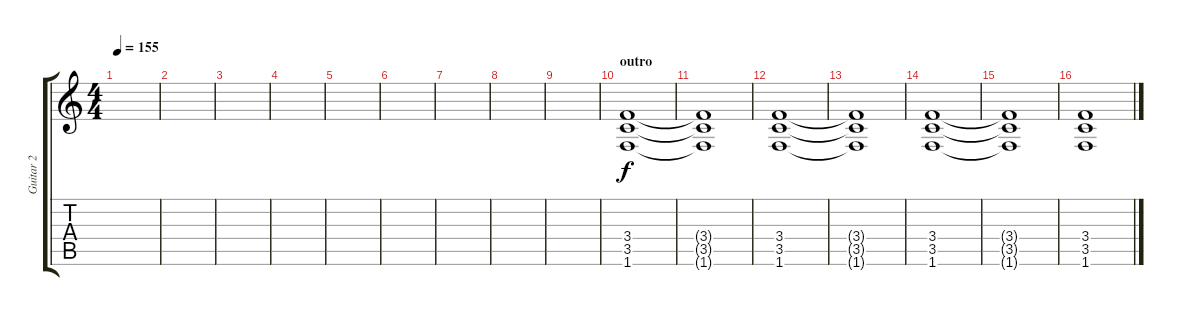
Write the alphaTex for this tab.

\track ("Guitar 2" "Guitar 2") {instrument distortionguitar}
\staff {score tabs}
\tuning (E4 B3 G3 D3 A2 E2) {hide}
\ts (4 4)
\tempo 155
\clef g2
\ks c
|
|
|
|
|
|
|
|
|
\section ("" "outro")
(3.4 3.5 1.6).1 |
(3.4{t} 3.5{t} 1.6{t}).1{volume 10} |
(3.4 3.5 1.6).1{volume 12} |
(3.4{t} 3.5{t} 1.6{t}).1{volume 10} |
(3.4 3.5 1.6).1{volume 12} |
(3.4{t} 3.5{t} 1.6{t}).1{volume 10} |
(3.4 3.5 1.6).1{volume 12}
